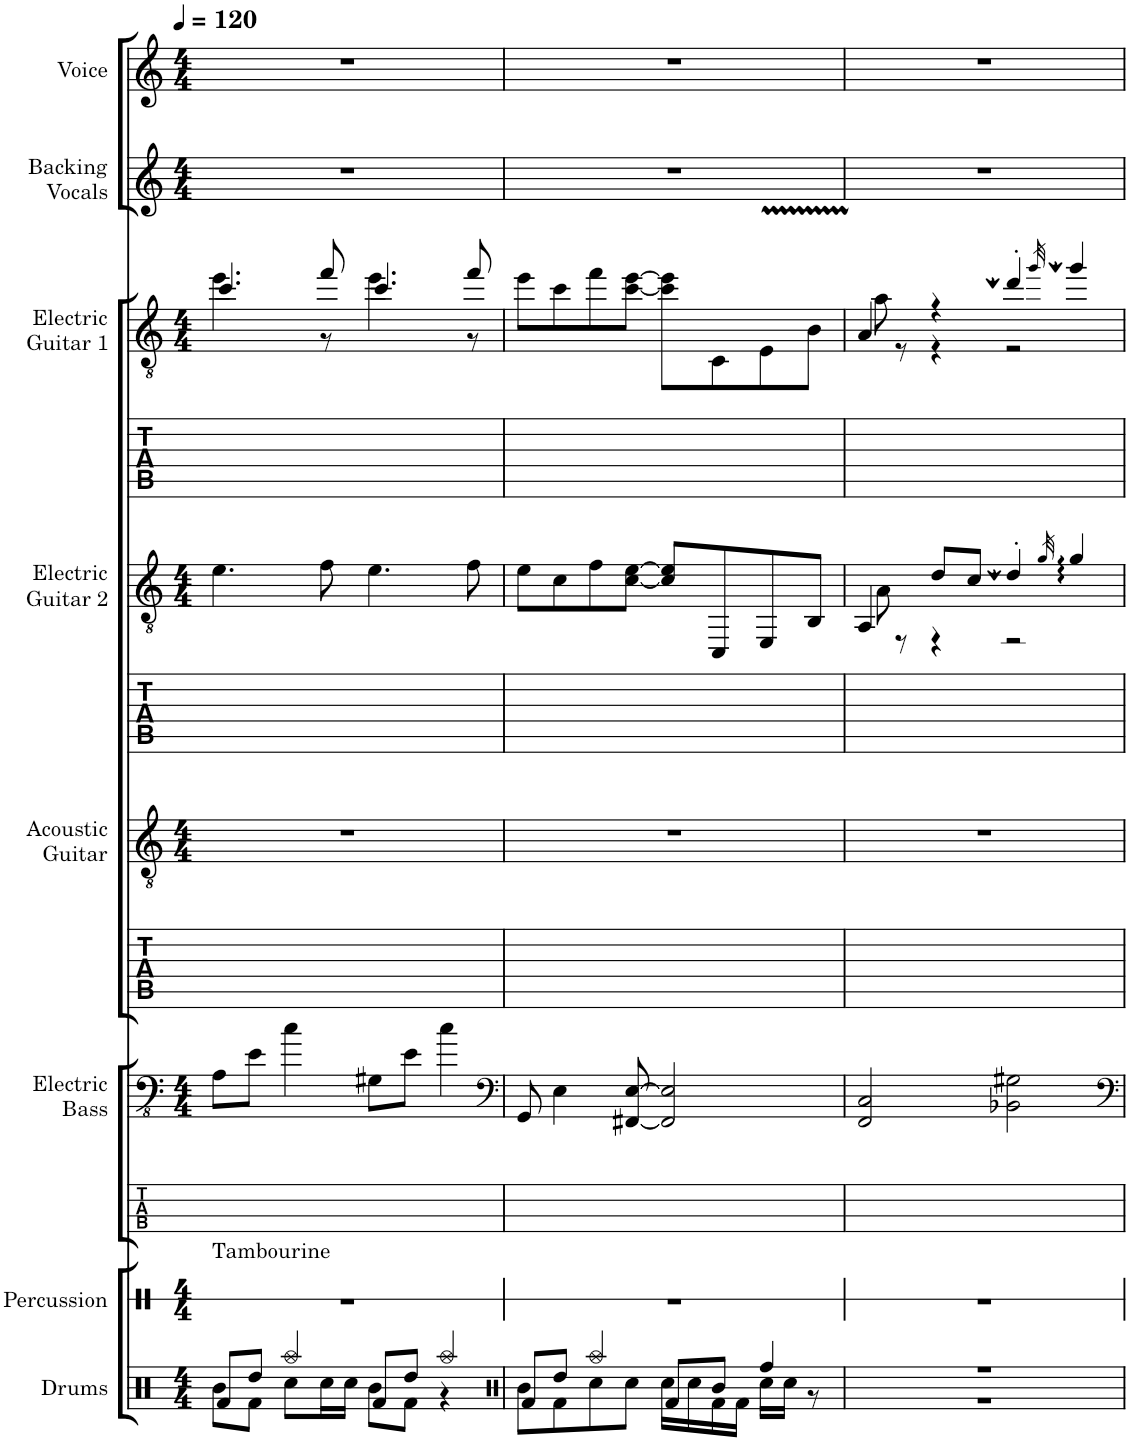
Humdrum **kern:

**kern	**kern	**kern	**kern	**kern	**kern	**kern	**kern	**kern	**kern	**kern	**kern
*part12	*part11	*part10	*part9	*part8	*part7	*part6	*part5	*part4	*part3	*part2	*part1
*staff12	*staff11	*staff10	*staff9	*staff8	*staff7	*staff6	*staff5	*staff4	*staff3	*staff2	*staff1
*I"Drums	*I"Percussion	*I"Electric Bass [Tablature]	*I"Electric Bass	*I"Acoustic Guitar [Tablature]	*I"Acoustic Guitar	*I"Electric Guitar 2 [Tablature]	*I"Electric Guitar 2	*I"Electric Guitar 1 [Tablature]	*I"Electric Guitar 1	*I"Backing Vocals	*I"Voice
*I'Dr.	*I'Perc.	*I'Elec b	*I'Elec. Bs.	*I'Ac Gtr	*I'Ac. Gtr.	*I'Elec Gtr	*I'Elec. Gtr. 2	*I'Elec Gtr	*I'Elec. Gtr. 1	*	*
*	*stria1	*stria4	*	*stria6	*	*stria6	*	*stria6	*	*	*
*clefX	*clefX	*	*clefFv4	*	*clefGv2	*	*clefGv2	*	*clefGv2	*clefG2	*clefG2
*k[]	*k[]	*k[]	*k[]	*k[]	*k[]	*k[]	*k[]	*k[]	*k[]	*k[]	*k[]
*M4/4	*M4/4	*M4/4	*M4/4	*M4/4	*M4/4	*M4/4	*M4/4	*M4/4	*M4/4	*M4/4	*M4/4
*MM120	*MM120	*MM120	*MM120	*MM120	*MM120	*MM120	*MM120	*MM120	*MM120	*MM120	*MM120
=1	=1	=1	=1	=1	=1	=1	=1	=1	=1	=1	=1
*^	*	*	*	*	*	*	*	*	*^	*	*
!	!	!LO:TX:a:t=Tambourine	!	!	!	!	!	!	!	!	!	!	!
8Rf/L	8R\L	1r	1r	8AA\L	1r	1r	1r	4.e\	1r	4.cc/	4.ee\	1r	1r
8Rdd/J	8Rf\J	.	.	8E\J	.	.	.	.	.	.	.	.	.
4Raa/	8Rcc\L	.	.	4c\	.	.	.	.	.	.	.	.	.
.	16Rcc\L	.	.	.	.	.	.	8f\	.	8ff/	8r	.	.
.	16Rcc\JJ	.	.	.	.	.	.	.	.	.	.	.	.
8Rf/L	8R\L	.	.	8GG#X\L	.	.	.	4.e\	.	4.cc/	4.ee\	.	.
8Rdd/J	8Rf\J	.	.	8E\J	.	.	.	.	.	.	.	.	.
4Raa/	4r	.	.	4c\	.	.	.	.	.	.	.	.	.
.	.	.	.	.	.	.	.	8f\	.	8ff/	8r	.	.
*	*	*	*	*	*	*	*	*	*	*v	*v	*	*
=2	=2	=2	=2	=2	=2	=2	=2	=2	=2	=2	=2	=2
*clefX	*	*	*	*clefF4	*	*	*	*	*	*	*	*
8RAA/L	8RD\L	1r	1r	8GG/	1r	1r	1r	8e\L	1r	8ee\L	1r	1r
8RF/J	8RAA\	.	.	4E\	.	.	.	8c\	.	8cc\	.	.
4Rc/	8RE\	.	.	.	.	.	.	8f\	.	8ff\	.	.
.	8RE\J	.	.	[8FF#X/ [8E/	.	.	.	[8c\ [8e\J	.	[8cc\ [8ee\J	.	.
8RAA/L	16RE\LL	.	.	2FF#/] 2E/]	.	.	.	8c/] 8e/]L	.	8cc\] 8ee\]L	.	.
.	16RE\	.	.	.	.	.	.	.	.	.	.	.
8RD/J	16RAA\	.	.	.	.	.	.	8CC/	.	8C\	.	.
.	16RAA\JJ	.	.	.	.	.	.	.	.	.	.	.
4RA/	16RE\LL	.	.	.	.	.	.	8EE/	.	8E\	.	.
.	16RE\JJ	.	.	.	.	.	.	.	.	.	.	.
.	8r	.	.	.	.	.	.	8BB/J	.	8B\J	.	.
=3	=3	=3	=3	=3	=3	=3	=3	=3	=3	=3	=3	=3
*clefF4	*	*	*	*	*	*	*	*	*	*	*	*
*	*	*	*	*	*	*	*	*^	*	*^	*	*
1r	1r	1r	1r	2FF/ 2C/	1r	1r	1r	4AA/	8A\	1r	4A/	8a\	1r	1r
.	.	.	.	.	.	.	.	.	8r	.	.	8r	.	.
.	.	.	.	.	.	.	.	8d/L	4r	.	4r	4r	.	.
.	.	.	.	.	.	.	.	8c/J	.	.	.	.	.	.
.	.	.	.	2BB-X\ 2G#X\	.	.	.	4d'/	2r	.	4dd'/	2r	.	.
.	.	.	.	.	.	.	.	32qg/	.	.	32qgg/	.	.	.
.	.	.	.	.	.	.	.	4g/	.	.	4gg/	.	.	.
*v	*v	*	*	*	*	*	*	*v	*v	*	*v	*v	*	*
=	=	=	=	=	=	=	=	=	=	=	=
*-	*-	*-	*-	*-	*-	*-	*-	*-	*-	*-	*-
